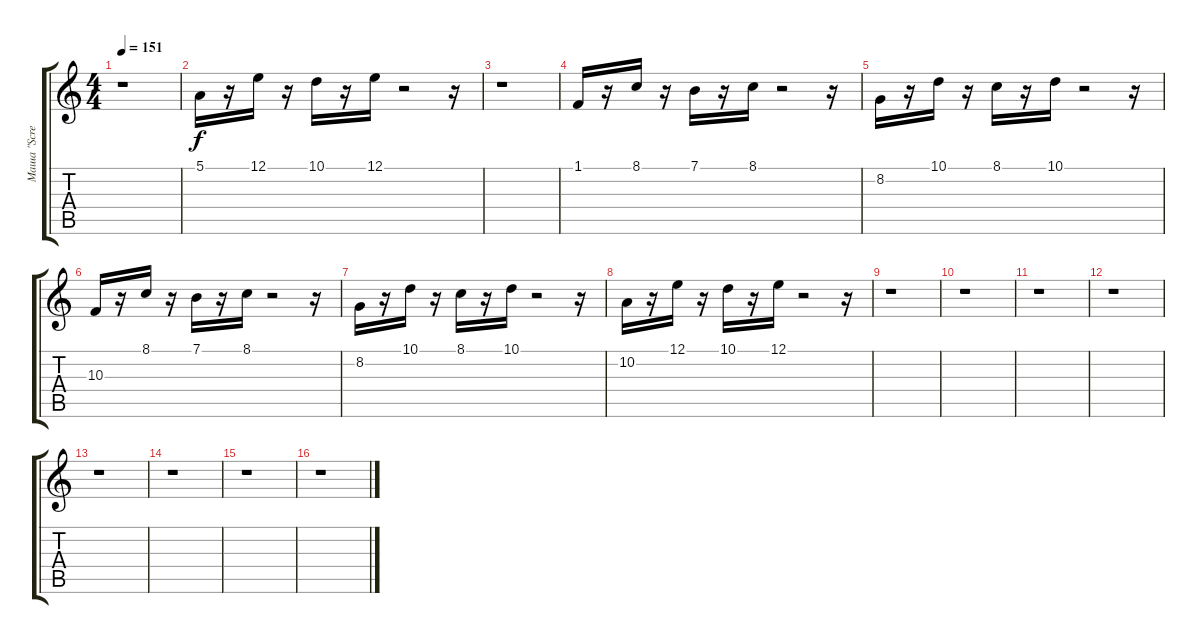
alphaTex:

\track ("Маша \"Scream\"" "Маша \"Scre") {instrument fx3crystal}
\staff {score tabs}
\tuning (E4 B3 G3 D3 A2 E2) {hide}
\ts (4 4)
\tempo 151
\clef g2
\ks c
r.1{dy f} |
5.1.16 r.16 12.1.16 r.16 10.1.16 r.16 12.1.16 r.2 r.16 |
r.1 |
1.1.16 r.16 8.1.16 r.16 7.1.16 r.16 8.1.16 r.2 r.16 |
8.2.16 r.16 10.1.16 r.16 8.1.16 r.16 10.1.16 r.2 r.16 |
10.3.16 r.16 8.1.16 r.16 7.1.16 r.16 8.1.16 r.2 r.16 |
8.2.16 r.16 10.1.16 r.16 8.1.16 r.16 10.1.16 r.2 r.16 |
10.2.16 r.16 12.1.16 r.16 10.1.16 r.16 12.1.16 r.2 r.16 |
r.1 |
r.1 |
r.1 |
r.1 |
r.1 |
r.1 |
r.1 |
r.1
